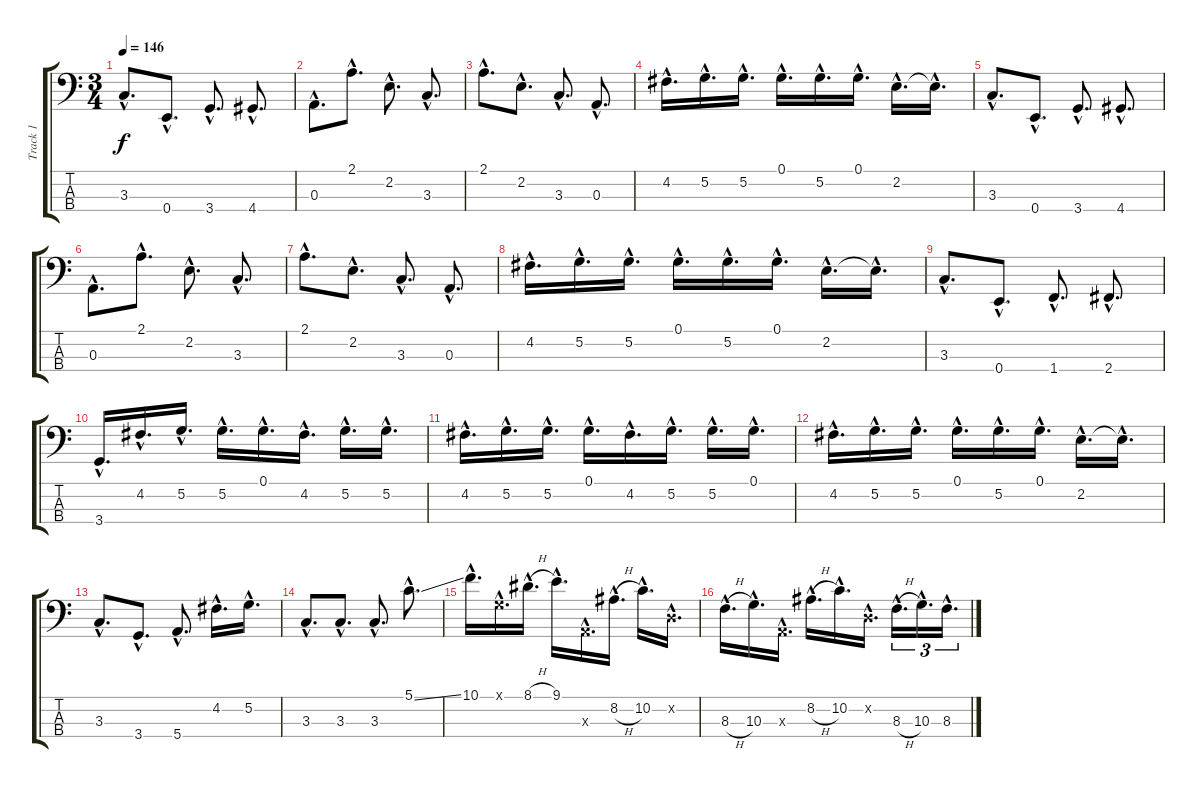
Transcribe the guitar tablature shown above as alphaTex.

\track ("Track 1" "Track 1") {instrument electricbassfinger}
\staff {score tabs}
\tuning (G2 D2 A1 E1) {hide}
\ts (3 4)
\tempo 146
\clef f4
\ks c
3.3{hac}.8{d dy f} 0.4{hac}.8{d} 3.4{hac}.8{d} 4.4{hac}.8{d} |
0.3{hac}.8{d} 2.1{hac}.8{d} 2.2{hac}.8{d} 3.3{hac}.8{d} |
2.1{hac}.8{d} 2.2{hac}.8{d} 3.3{hac}.8{d} 0.3{hac}.8{d} |
4.2{hac}.16{d} 5.2{hac}.16{d} 5.2{hac}.16{d} 0.1{hac}.16{d} 5.2{hac}.16{d} 0.1{hac}.16{d} 2.2{hac}.16{d} 2.2{hac t}.16{d} |
3.3{hac}.8{d} 0.4{hac}.8{d} 3.4{hac}.8{d} 4.4{hac}.8{d} |
0.3{hac}.8{d} 2.1{hac}.8{d} 2.2{hac}.8{d} 3.3{hac}.8{d} |
2.1{hac}.8{d} 2.2{hac}.8{d} 3.3{hac}.8{d} 0.3{hac}.8{d} |
4.2{hac}.16{d} 5.2{hac}.16{d} 5.2{hac}.16{d} 0.1{hac}.16{d} 5.2{hac}.16{d} 0.1{hac}.16{d} 2.2{hac}.16{d} 2.2{hac t}.16{d} |
3.3{hac}.8{d} 0.4{hac}.8{d} 1.4{hac}.8{d} 2.4{hac}.8{d} |
3.4{hac}.16{d} 4.2{hac}.16{d} 5.2{hac}.16{d} 5.2{hac}.16{d} 0.1{hac}.16{d} 4.2{hac}.16{d} 5.2{hac}.16{d} 5.2{hac}.16{d} |
4.2{hac}.16{d} 5.2{hac}.16{d} 5.2{hac}.16{d} 0.1{hac}.16{d} 4.2{hac}.16{d} 5.2{hac}.16{d} 5.2{hac}.16{d} 0.1{hac}.16{d} |
4.2{hac}.16{d} 5.2{hac}.16{d} 5.2{hac}.16{d} 0.1{hac}.16{d} 5.2{hac}.16{d} 0.1{hac}.16{d} 2.2{hac}.16{d} 2.2{hac t}.16{d} |
3.3{hac}.8{d} 3.4{hac}.8{d} 5.4{hac}.8{d} 4.2{hac}.16{d} 5.2{hac}.16{d} |
3.3{hac}.8{d} 3.3{hac}.8{d} 3.3{hac}.8{d} 5.1{ss hac}.8{d} |
10.1{hac}.16{d} 0.1{hac x}.16{d} 8.1{h hac}.16{d} 9.1{hac}.16{d} 0.3{hac x}.16{d} 8.2{h hac}.16{d} 10.2{hac}.16{d} 0.2{hac x}.16{d} |
8.3{h hac}.16{d} 10.3{hac}.16{d} 0.3{hac x}.16{d} 8.2{h hac}.16{d} 10.2{hac}.16{d} 0.2{hac x}.16{d} 8.3{h hac}.16{d tu (3 2)} 10.3{hac}.16{d tu (3 2)} 8.3{hac}.16{d tu (3 2)}
